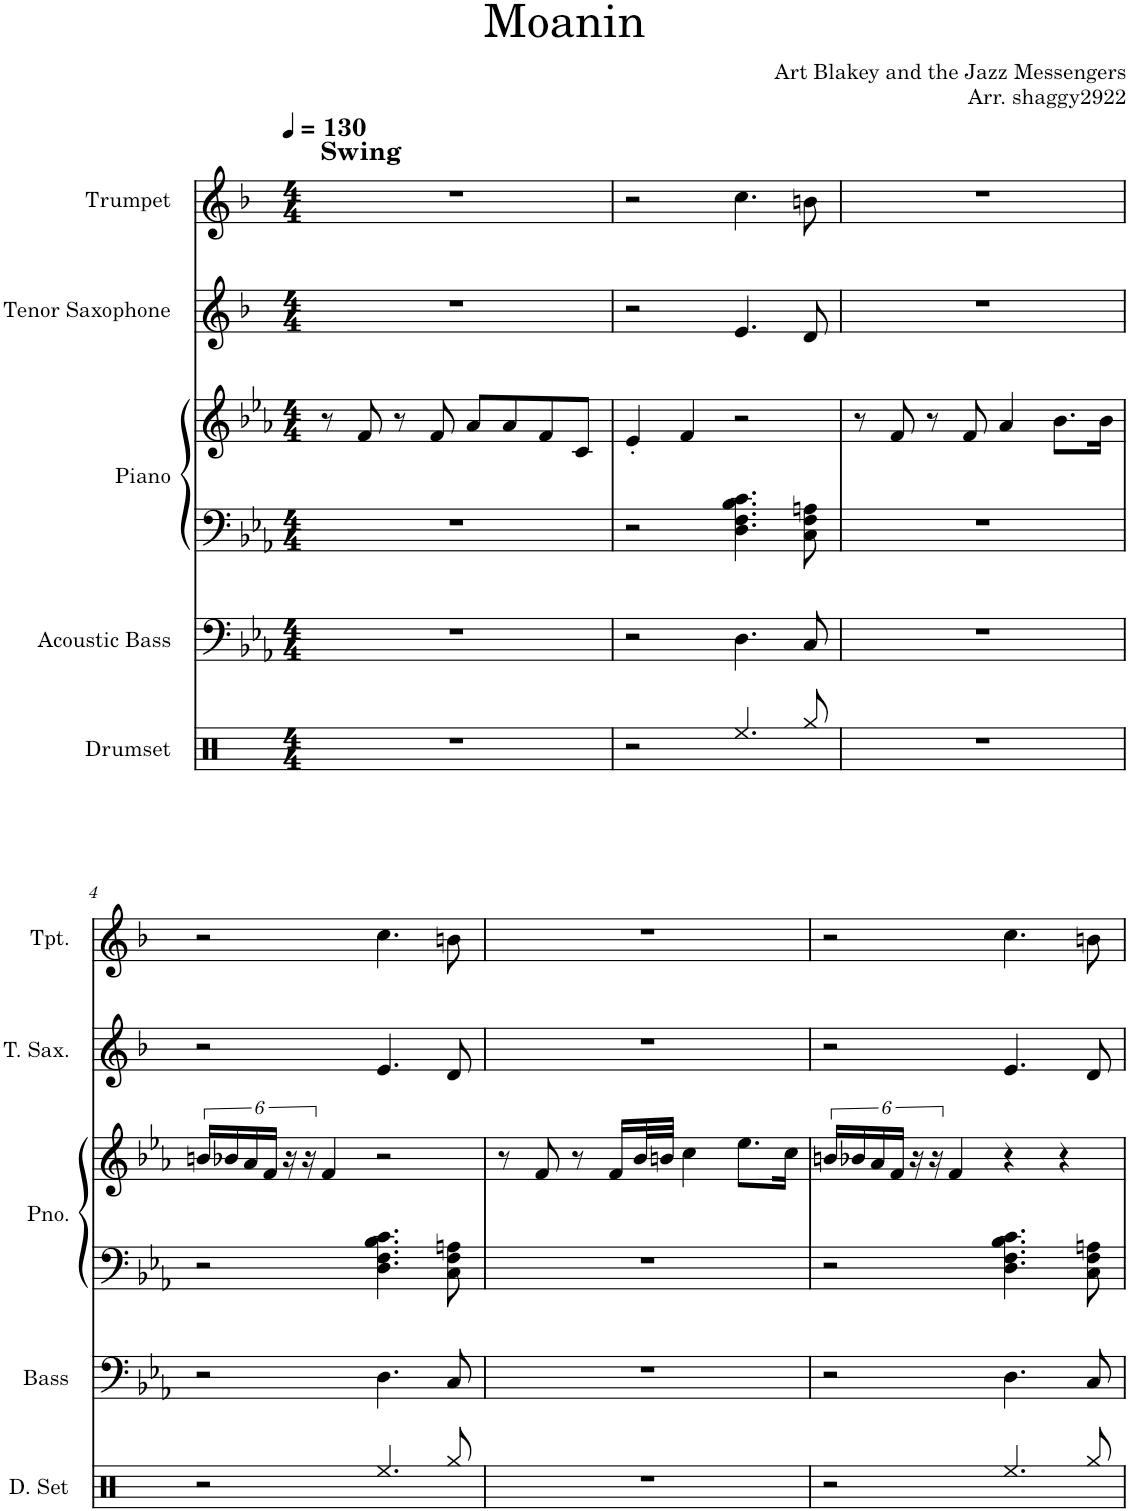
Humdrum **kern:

**kern	**kern	**kern	**kern	**kern	**kern	**kern
*part6	*part5	*part4	*part4	*part3	*part2	*part1
*staff7	*staff6	*staff5	*staff4	*staff3	*staff2	*staff1
*I"Drumset	*I"Acoustic Bass	*I"Piano	*	*I"Tenor Saxophone	*I"Clarinet	*I"Trumpet
*I'D. Set	*I'Bass	*I'Pno.	*	*I'T. Sax.	*I'Cl.	*I'Tpt.
*	*	*	*	*	*stria5	*
*clefX	*clefF4	*clefF4	*clefG2	*clefG2	*clefG2	*clefG2
*	*Trd7c12	*	*	*Trd8c14	*Trd1c2	*Trd1c2
*k[]	*k[b-e-a-]	*k[b-e-a-]	*k[b-e-a-]	*k[b-]	*k[b-]	*k[b-]
*M4/4	*M4/4	*M4/4	*M4/4	*M4/4	*M4/4	*M4/4
*MM130	*MM130	*MM130	*MM130	*MM130	*MM130	*MM130
=1	=1	=1	=1	=1	=1	=1
!	!	!	!	!	!	!LO:TX:a:B:t=Swing
1r	1r	1r	8r	1r	1r	1r
.	.	.	8f/	.	.	.
.	.	.	8r	.	.	.
.	.	.	8f/	.	.	.
.	.	.	8a-/L	.	.	.
.	.	.	8a-/	.	.	.
.	.	.	8f/	.	.	.
.	.	.	8c/J	.	.	.
=2	=2	=2	=2	=2	=2	=2
2r	2r	2r	4e-'/	2r	2r	2r
.	.	.	4f/	.	.	.
4.Ree/	4.D\	4.D\ 4.F\ 4.B-\ 4.c\	2r	4.e/	4.cc	4.cc\
8Rgg/	8C/	8C\ 8F\ 8An\	.	8d/	8bn	8bn\
=3	=3	=3	=3	=3	=3	=3
1r	1r	1r	8r	1r	1r	1r
.	.	.	8f/	.	.	.
.	.	.	8r	.	.	.
.	.	.	8f/	.	.	.
.	.	.	4a-/	.	.	.
.	.	.	8.b-\L	.	.	.
.	.	.	16b-\Jk	.	.	.
!!LO:LB:g=z
=4	=4	=4	=4	=4	=4	=4
2r	2r	2r	24bn/LL	2r	2r	2r
.	.	.	24b-X/	.	.	.
.	.	.	24a-/	.	.	.
.	.	.	24f/JJ	.	.	.
.	.	.	24r	.	.	.
.	.	.	24r	.	.	.
.	.	.	4f/	.	.	.
4.Ree/	4.D\	4.D\ 4.F\ 4.B-\ 4.c\	2r	4.e/	4.cc	4.cc\
8Rgg/	8C/	8C\ 8F\ 8An\	.	8d/	8bn	8bn\
=5	=5	=5	=5	=5	=5	=5
1r	1r	1r	8r	1r	1r	1r
.	.	.	8f/	.	.	.
.	.	.	8r	.	.	.
.	.	.	16f/LL	.	.	.
.	.	.	32b-/L	.	.	.
.	.	.	32bn/JJJ	.	.	.
.	.	.	4cc\	.	.	.
.	.	.	8.ee-\L	.	.	.
.	.	.	16cc\Jk	.	.	.
=6	=6	=6	=6	=6	=6	=6
2r	2r	2r	24bn/LL	2r	2r	2r
.	.	.	24b-X/	.	.	.
.	.	.	24a-/	.	.	.
.	.	.	24f/JJ	.	.	.
.	.	.	24r	.	.	.
.	.	.	24r	.	.	.
.	.	.	4f/	.	.	.
4.Ree/	4.D\	4.D\ 4.F\ 4.B-\ 4.c\	4r	4.e/	4.cc	4.cc\
.	.	.	4r	.	.	.
8Rgg/	8C/	8C\ 8F\ 8An\	.	8d/	8bn	8bn\
=	=	=	=	=	=	=
*-	*-	*-	*-	*-	*-	*-
